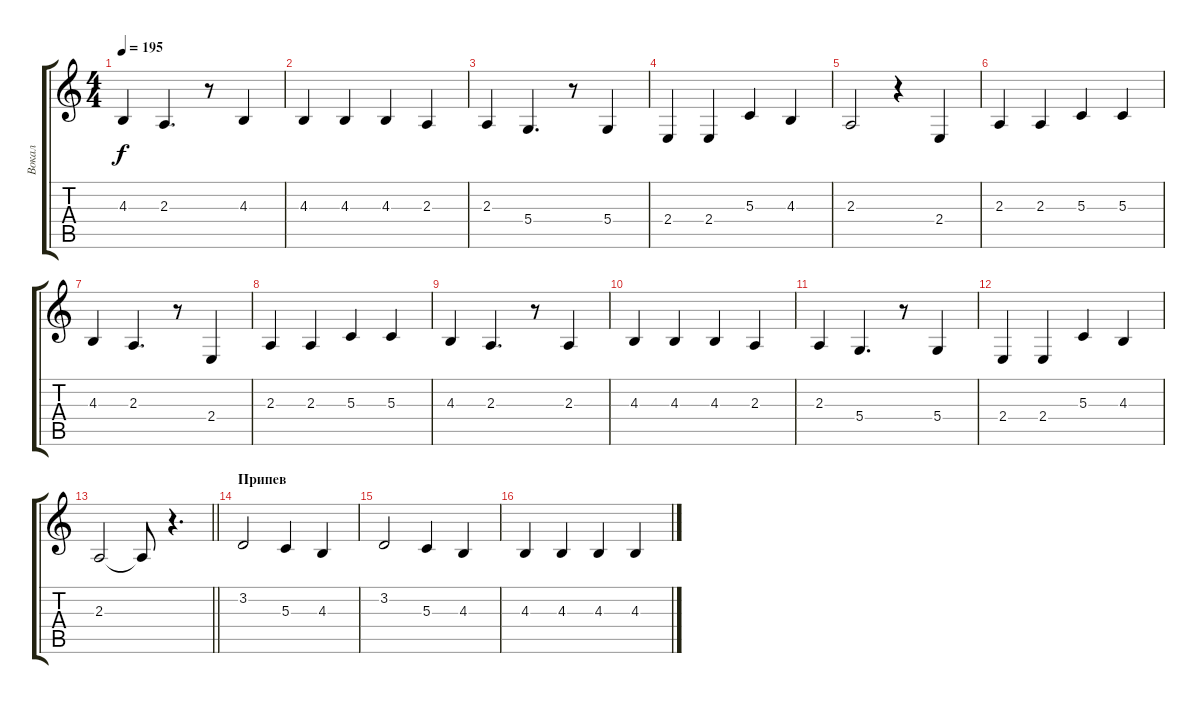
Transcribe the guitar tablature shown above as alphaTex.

\track ("Вокал" "Вокал") {instrument tenorsax}
\staff {score tabs}
\tuning (E4 B3 G3 D3 A2 E2) {hide}
\ts (4 4)
\tempo 195
\clef g2
\ks c
4.3.4{dy f} 2.3.4{d} r.8 4.3.4 |
4.3.4 4.3.4 4.3.4 2.3.4 |
2.3.4 5.4.4{d} r.8 5.4.4 |
2.4.4 2.4.4 5.3.4 4.3.4 |
2.3.2 r.4 2.4.4 |
2.3.4 2.3.4 5.3.4 5.3.4 |
4.3.4 2.3.4{d} r.8 2.4.4 |
2.3.4 2.3.4 5.3.4 5.3.4 |
4.3.4 2.3.4{d} r.8 2.3.4 |
4.3.4 4.3.4 4.3.4 2.3.4 |
2.3.4 5.4.4{d} r.8 5.4.4 |
2.4.4 2.4.4 5.3.4 4.3.4 |
\barLineRight lightlight
2.3.2 2.3{t}.8 r.4{d} |
\section ("" "Припев")
3.2.2 5.3.4 4.3.4 |
3.2.2 5.3.4 4.3.4 |
4.3.4 4.3.4 4.3.4 4.3.4
